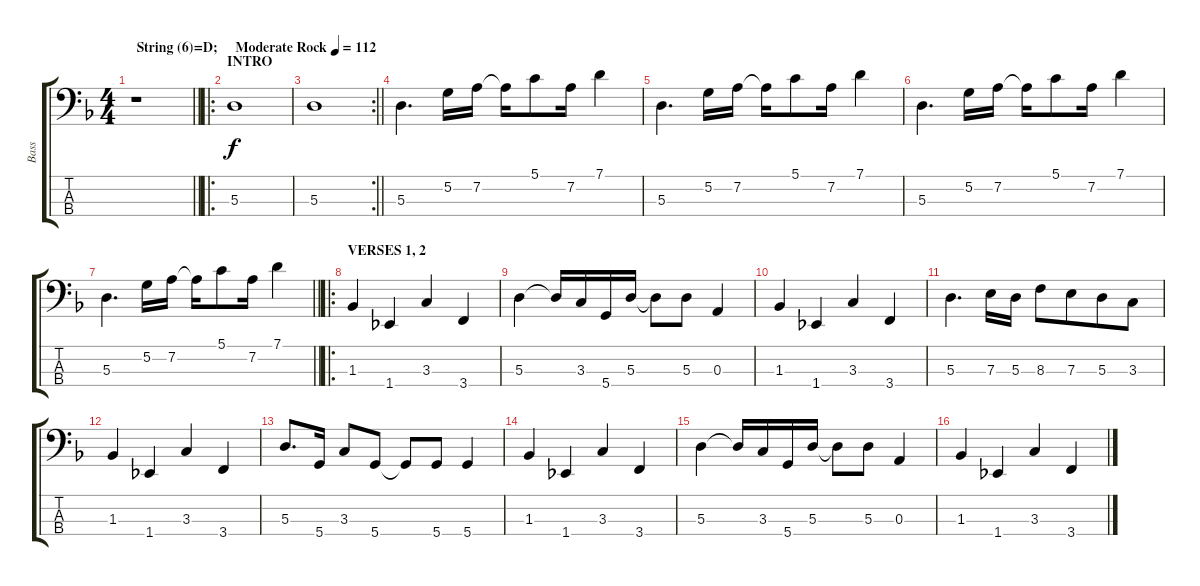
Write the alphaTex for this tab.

\track ("Bass" "Bass") {instrument electricbasspick}
\staff {score tabs}
\tuning (G2 D2 A1 D1) {hide}
\ts (4 4)
\tempo (112 "String (6)=D;     Moderate Rock")
\clef f4
\barLineRight lightlight
\ks dminor
r.1{dy f instrument electricbasspick} |
\ro
\section ("" "INTRO")
5.3.1 |
\rc 2
\barLineRight lightlight
5.3.1 |
5.3.4{d} 5.2.16 7.2.16 7.2{t}.16 5.1.8 7.2.16 7.1.4 |
5.3.4{d} 5.2.16 7.2.16 7.2{t}.16 5.1.8 7.2.16 7.1.4 |
5.3.4{d} 5.2.16 7.2.16 7.2{t}.16 5.1.8 7.2.16 7.1.4 |
\barLineRight lightlight
5.3.4{d} 5.2.16 7.2.16 7.2{t}.16 5.1.8 7.2.16 7.1.4 |
\ro
\section ("" "VERSES 1, 2")
1.3.4 1.4.4 3.3.4 3.4.4 |
5.3.4 5.3{t}.16 3.3.16 5.4.16 5.3.16 5.3{t}.8 5.3.8 0.3.4 |
1.3.4 1.4.4 3.3.4 3.4.4 |
5.3.4{d} 7.3.16 5.3.16 8.3.8 7.3.8{beam merge} 5.3.8 3.3.8 |
1.3.4 1.4.4 3.3.4 3.4.4 |
5.3.8{d} 5.4.16{beam split} 3.3.8 5.4.8 5.4{t}.8 5.4.8 5.4.4 |
1.3.4 1.4.4 3.3.4 3.4.4 |
5.3.4 5.3{t}.16 3.3.16 5.4.16 5.3.16 5.3{t}.8 5.3.8 0.3.4 |
1.3.4 1.4.4 3.3.4 3.4.4
